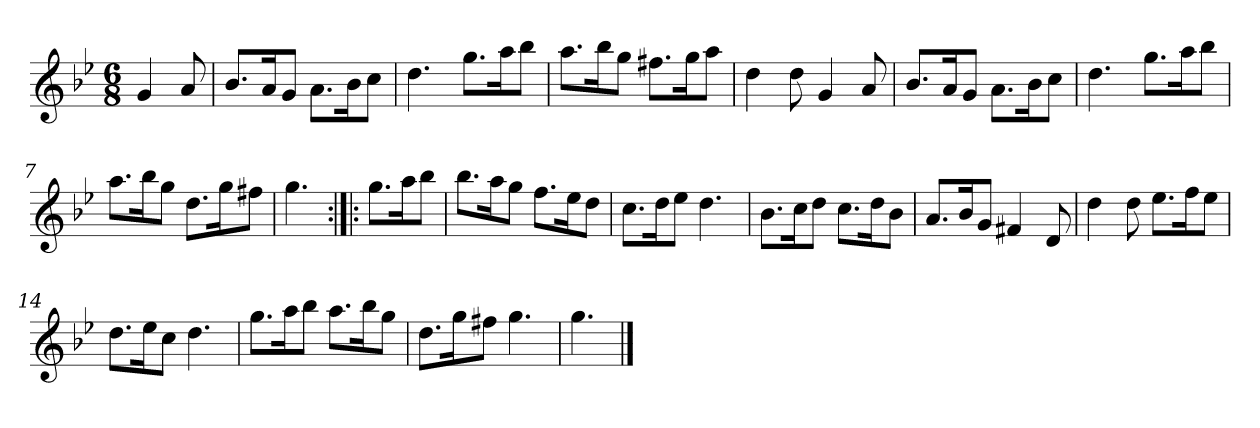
**kern
*part1
*staff1
*clefG2
*k[b-e-]
*g:
*M6/8
*MM120
=
4g
8a
=1
8.b-/L
16a/K
8g/J
8.a\L
16b-\K
8cc\J
=2
4.dd
8.gg\L
16aa\K
8bb-\J
=3
8.aa\L
16bb-\K
8gg\J
8.ff#X\L
16gg\K
8aa\J
=4
4dd
8dd
4g
8a
=5
8.b-/L
16a/K
8g/J
8.a\L
16b-\K
8cc\J
=6
4.dd
8.gg\L
16aa\K
8bb-\J
=7
8.aa\L
16bb-\K
8gg\J
8.dd\L
16gg\K
8ff#X\J
=8
4.gg
=:|!|:
8.gg\L
16aa\K
8bb-\J
=9
8.bb-\L
16aa\K
8gg\J
8.ff\L
16ee-\K
8dd\J
=10
8.cc\L
16dd\K
8ee-\J
4.dd
=11
8.b-\L
16cc\K
8dd\J
8.cc\L
16dd\K
8b-\J
=12
8.a/L
16b-/K
8g/J
4f#X
8d
=13
4dd
8dd
8.ee-\L
16ff\K
8ee-\J
=14
8.dd\L
16ee-\K
8cc\J
4.dd
=15
8.gg\L
16aa\K
8bb-\J
8.aa\L
16bb-\K
8gg\J
=16
8.dd\L
16gg\K
8ff#X\J
4.gg
=17
4.gg
==
*-
